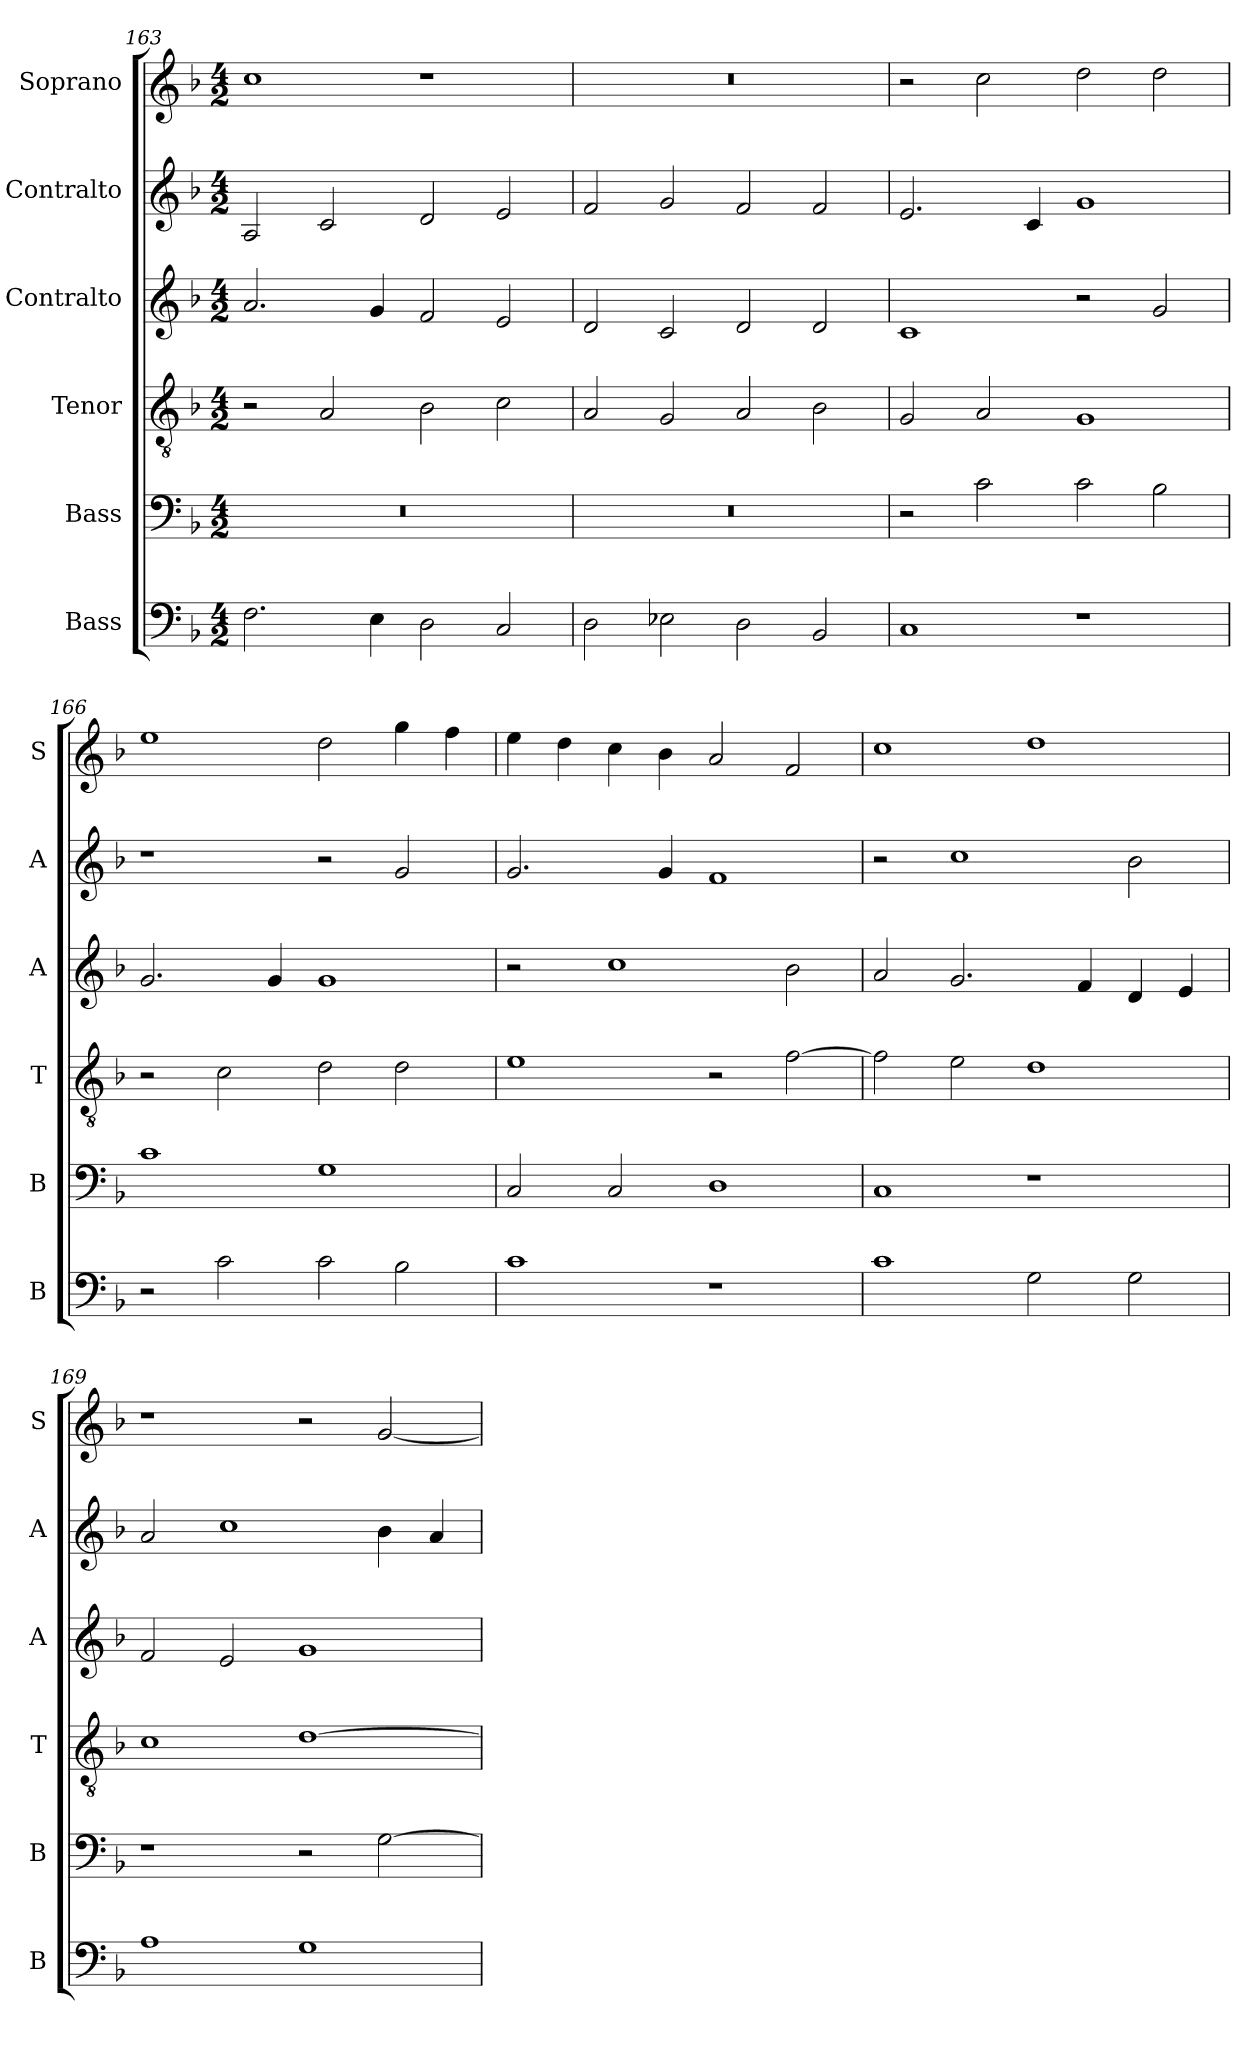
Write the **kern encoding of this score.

**kern	**kern	**kern	**kern	**kern	**kern
*part6	*part5	*part4	*part3	*part2	*part1
*staff6	*staff5	*staff4	*staff3	*staff2	*staff1
*I"Bass	*I"Bass	*I"Tenor	*I"Contralto	*I"Contralto	*I"Soprano
*I'B	*I'B	*I'T	*I'A	*I'A	*I'S
*clefF4	*clefF4	*clefGv2	*clefG2	*clefG2	*clefG2
*k[b-]	*k[b-]	*k[b-]	*k[b-]	*k[b-]	*k[b-]
*F:ion	*F:ion	*F:ion	*F:ion	*F:ion	*F:ion
*M4/2	*M4/2	*M4/2	*M4/2	*M4/2	*M4/2
=163	=163	=163	=163	=163	=163
2.F	0r	2r	2.a	2A	1cc
.	.	2A	.	2c	.
4E	.	.	4g	.	.
2D	.	2B-	2f	2d	1r
2C	.	2c	2e	2e	.
=164	=164	=164	=164	=164	=164
2D	0r	2A	2d	2f	0r
2E-X	.	2G	2c	2g	.
2D	.	2A	2d	2f	.
2BB-	.	2B-	2d	2f	.
=165	=165	=165	=165	=165	=165
1C	2r	2G	1c	2.e	2r
.	2c	2A	.	.	2cc
.	.	.	.	4c	.
1r	2c	1G	2r	1g	2dd
.	2B-	.	2g	.	2dd
=166	=166	=166	=166	=166	=166
2r	1c	2r	2.g	1r	1ee
2c	.	2c	.	.	.
.	.	.	4g	.	.
2c	1G	2d	1g	2r	2dd
2B-	.	2d	.	2g	4gg
.	.	.	.	.	4ff
=167	=167	=167	=167	=167	=167
1c	2C	1e	2r	2.g	4ee
.	.	.	.	.	4dd
.	2C	.	1cc	.	4cc
.	.	.	.	4g	4b-
1r	1D	2r	.	1f	2a
.	.	[2f	2b-	.	2f
=168	=168	=168	=168	=168	=168
1c	1C	2f]	2a	2r	1cc
.	.	2e	2.g	1cc	.
2G	1r	1d	.	.	1dd
.	.	.	4f	.	.
2G	.	.	4d	2b-	.
.	.	.	4e	.	.
=169	=169	=169	=169	=169	=169
1A	1r	1c	2f	2a	1r
.	.	.	2e	1cc	.
1G	2r	[1d	1g	.	2r
.	[2G	.	.	4b-	[2g
.	.	.	.	4a	.
=	=	=	=	=	=
*-	*-	*-	*-	*-	*-
